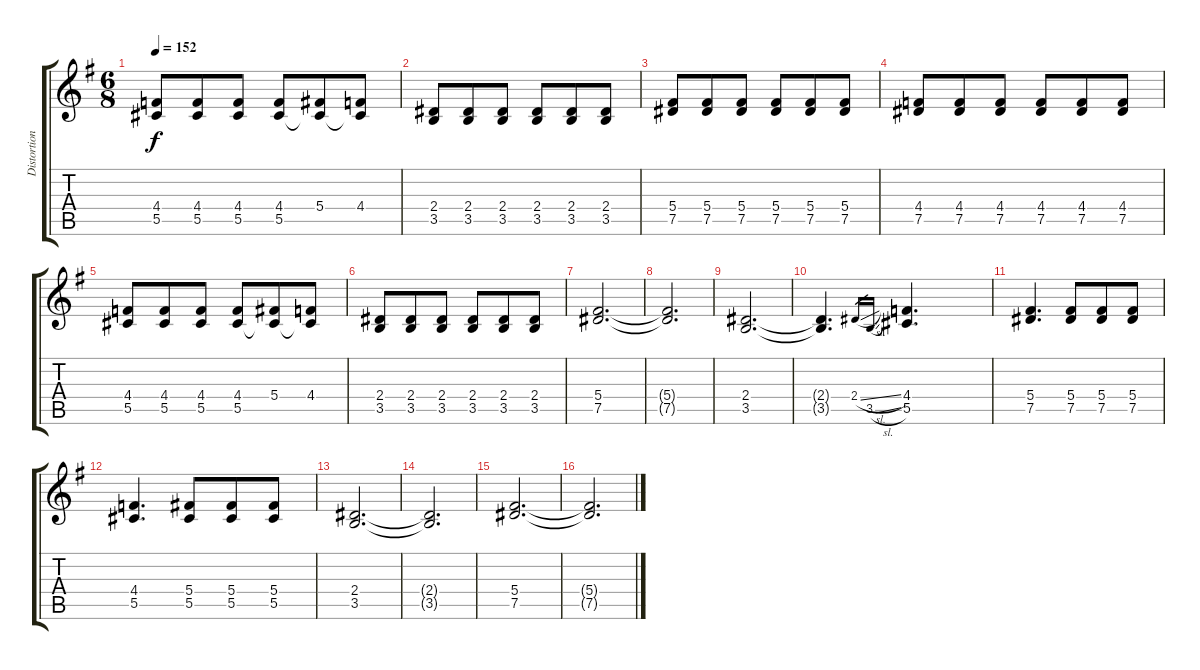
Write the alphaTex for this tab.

\track ("Distortion Guitar 1" "Distortion") {instrument overdrivenguitar}
\staff {score tabs}
\tuning (Eb4 Bb3 Gb3 Db3 Ab2 Eb2) {hide}
\ts (6 8)
\tempo 152
\clef g2
\ks g
(4.4 5.5).8{dy f} (4.4 5.5).8 (4.4 5.5).8 (4.4 5.5).8 (5.4 5.5{t}).8 (4.4 5.5{t}).8 |
(2.4 3.5).8 (2.4 3.5).8 (2.4 3.5).8 (2.4 3.5).8 (2.4 3.5).8 (2.4 3.5).8 |
(5.4 7.5).8 (5.4 7.5).8 (5.4 7.5).8 (5.4 7.5).8 (5.4 7.5).8 (5.4 7.5).8 |
(4.4 7.5).8 (4.4 7.5).8 (4.4 7.5).8 (4.4 7.5).8 (4.4 7.5).8 (4.4 7.5).8 |
(4.4 5.5).8 (4.4 5.5).8 (4.4 5.5).8 (4.4 5.5).8 (5.4 5.5{t}).8 (4.4 5.5{t}).8 |
(2.4 3.5).8 (2.4 3.5).8 (2.4 3.5).8 (2.4 3.5).8 (2.4 3.5).8 (2.4 3.5).8 |
(5.4 7.5).2{d} |
(5.4{t} 7.5{t}).2{d} |
(2.4 3.5).2{d} |
(2.4{t} 3.5{t}).4{d} 2.4{sl}.16{gr} 3.5{sl}.16{gr} (4.4 5.5).4{d} |
(5.4 7.5).4{d} (5.4 7.5).8 (5.4 7.5).8 (5.4 7.5).8 |
(4.4 5.5).4{d} (5.4 5.5).8 (5.4 5.5).8 (5.4 5.5).8 |
(2.4 3.5).2{d} |
(2.4{t} 3.5{t}).2{d} |
(5.4 7.5).2{d} |
(5.4{t} 7.5{t}).2{d}
